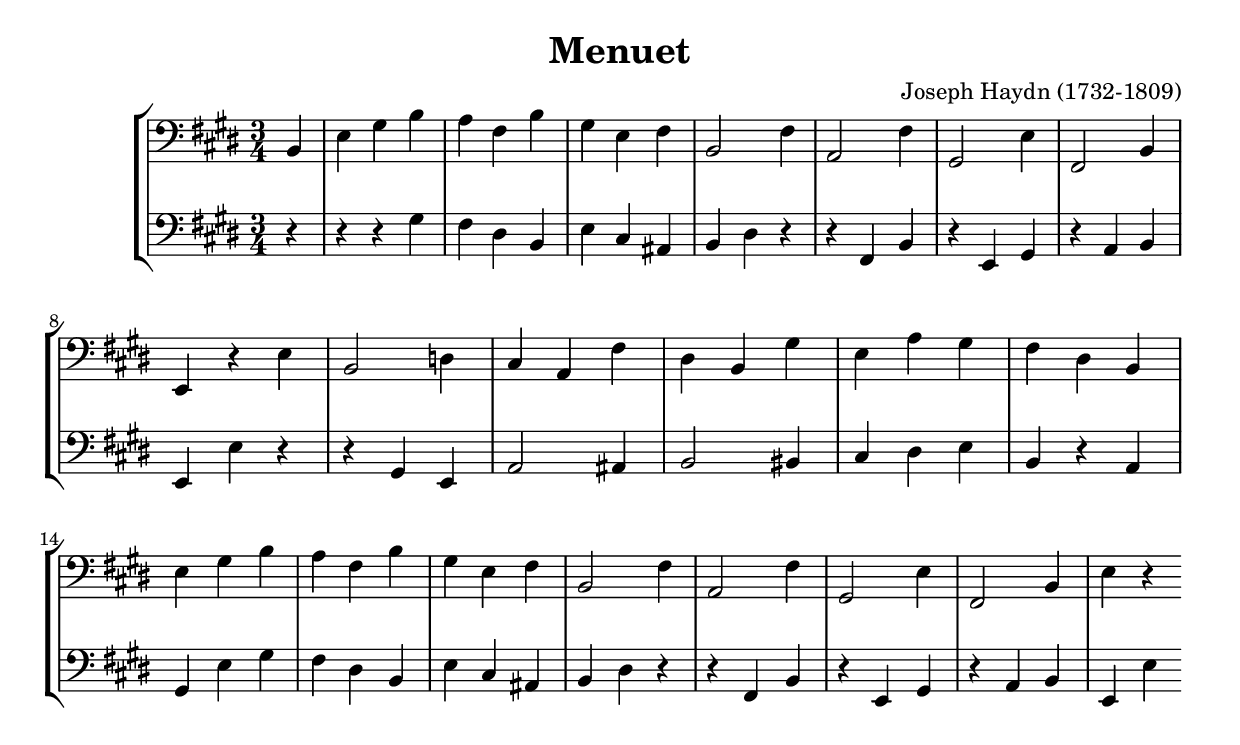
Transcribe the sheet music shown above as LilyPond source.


%%   J.Haydn: Menuet  
%%   arranged for two kontrabasses

\version "2.10.33"

\header  {
	title = "Menuet"
	composer = "Joseph Haydn (1732-1809)"
}

global = {
	\time  3/4
	\key  g \major
	\clef bass
}
	
bassOne = \new Voice \relative d {
	\set Staff.instrumentName = #""
	
	\partial 4 d4 
	g4 b d
	c4 a d
	b4 g a
	d,2 a'4
	c,2 a'4
	b,2 g'4
	a,2 d4
	
	\break
	
	g,4 r4
	\bar ":|:"
	g'4 
	d2 f4
	e4 c a'
	fis4 d b'
	g4 c b
	a4 fis d
	
	\break
	
	g4 b d
	c4 a d
	b4 g a
	d,2 a'4
	c,2 a'4
	b,2 g'4
	a,2 d4
	\partial 2 g4 r4
	\bar ":|"
	
}

bassTwo = \new Voice \relative c {
	\set Staff.instrumentName = #""
	
	r4 
	r4 r b'
	a4 fis d
	g4 e cis
	d4 fis r
	r4 a, d
	r4 g, b
	r4 c d
	
	g,4 g'
	r4
	r4 b, g
	c2 cis4
	d2 dis4
	e4 fis g
	d4 r c

	b4 g' b
	a4 fis d
	g4 e cis
	d4 fis r
	r4 a, d
	r4 g, b
	r4 c d
	\partial 2 g,4 g'
	
	
}

\score {
	\transpose g e {
		\new StaffGroup <<
			\new Staff << \global \bassOne >>
			\new Staff << \global \bassTwo >>
		>>
	}
	\layout{}
	%\midi{}
}
